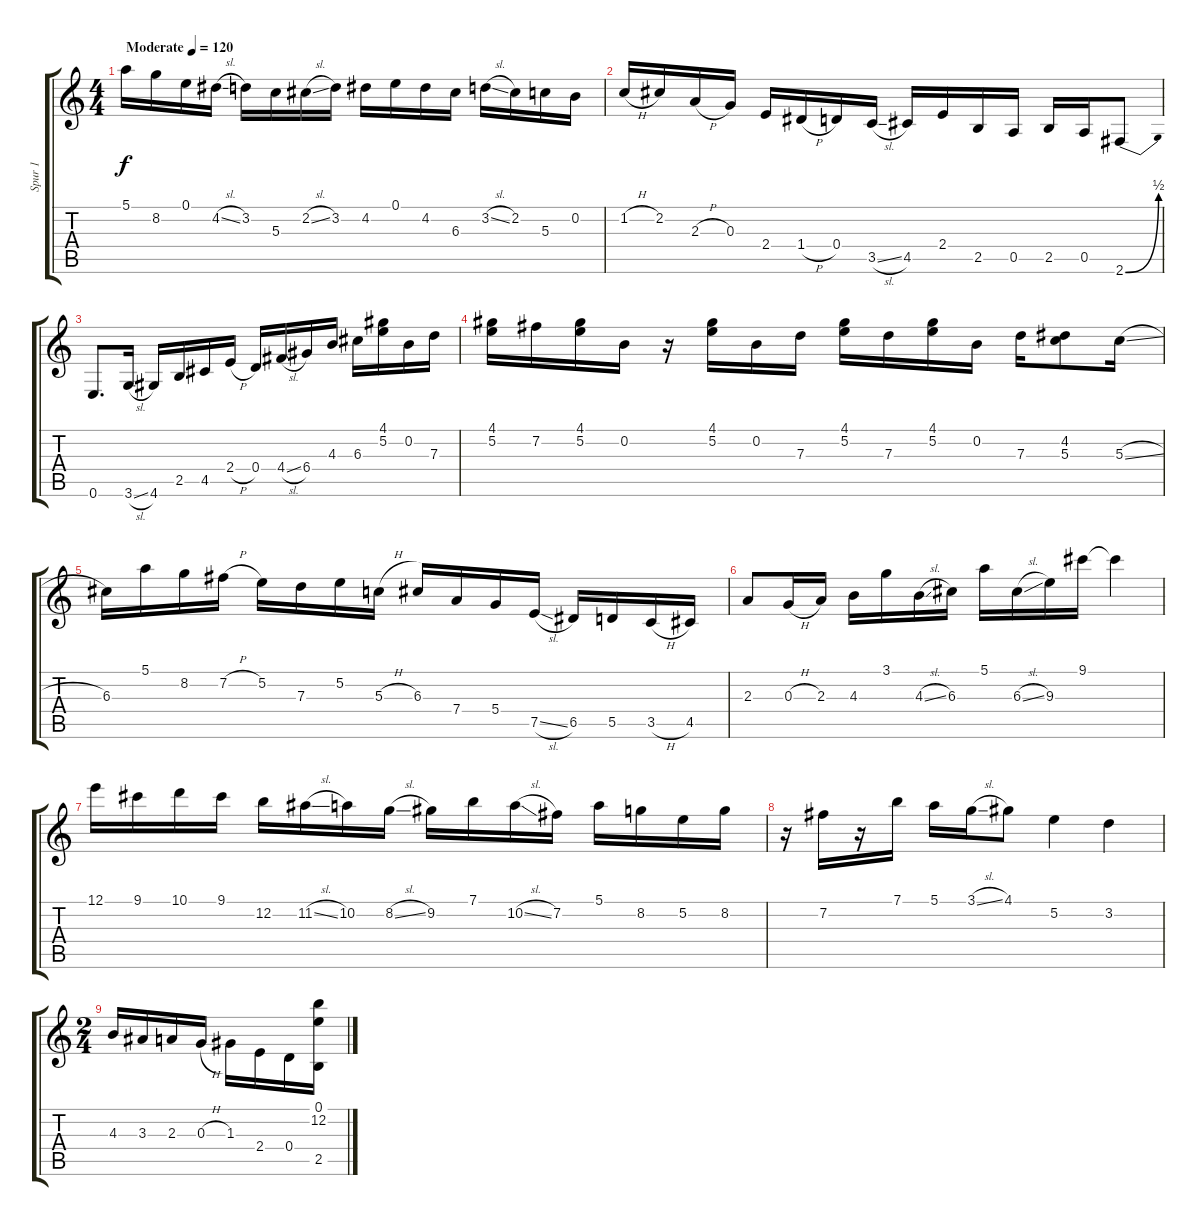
\track ("Spur 1" "Spur 1") {instrument acousticguitarsteel}
\staff {score tabs}
\tuning (E4 B3 G3 D3 A2 E2) {hide}
\ts (4 4)
\tempo (120 "Moderate")
\clef g2
\ks c
5.1.16{dy f instrument acousticguitarsteel} 8.2.16 0.1.16 4.2{sl}.16 3.2.16 5.3.16 2.2{sl}.16 3.2.16 4.2.16 0.1.16 4.2.16 6.3.16 3.2{sl}.16 2.2.16 5.3.16 0.2.16 |
1.2{h}.16 2.2.16 2.3{h}.16 0.3.16 2.4.16 1.4{h}.16 0.4.16 3.5{sl}.16 4.5.16 2.4.16 2.5.16 0.5.16 2.5.16 0.5.16 2.6{be (bend 0 0 60 2)}.8 |
0.6.8{d beam merge} 3.6{sl}.16{beam split} 4.6.16 2.5.16 4.5.16 2.4{h}.16 0.4.16 4.4{sl}.16 6.4.16 4.3.16 6.3.16 (4.1 5.2).16 0.2.16 7.3.16 |
(4.1 5.2).16 7.2.16 (4.1 5.2).16 0.2.16 r.16 (4.1 5.2).16 0.2.16 7.3.16 (4.1 5.2).16 7.3.16 (4.1 5.2).16 0.2.16 7.3.16 (4.2 5.3).8 5.3{sl}.16 |
6.3.16 5.1.16 8.2.16 7.2{h}.16 5.2.16 7.3.16 5.2.16 5.3{h}.16 6.3.16 7.4.16 5.4.16 7.5{sl}.16 6.5.16 5.5.16 3.5{h}.16 4.5.16 |
2.3.8 0.3{h}.16 2.3.16 4.3.16 3.1.16 4.3{sl}.16 6.3.16 5.1.16 6.3{sl}.16 9.3.16 9.1.16 9.1{t}.4 |
12.1.16 9.1.16 10.1.16 9.1.16 12.2.16 11.2{sl}.16 10.2.16 8.2{sl}.16 9.2.16 7.1.16 10.2{sl}.16 7.2.16 5.1.16 8.2.16 5.2.16 8.2.16 |
r.16 7.2.16 r.16 7.1.16 5.1.16 3.1{sl}.16 4.1.8 5.2.4 3.2.4 |
\ts (2 4)
4.3.16 3.3.16 2.3.16 0.3{h}.16 1.3.16 2.4.16 0.4.16 (0.1 12.2 2.5).16
